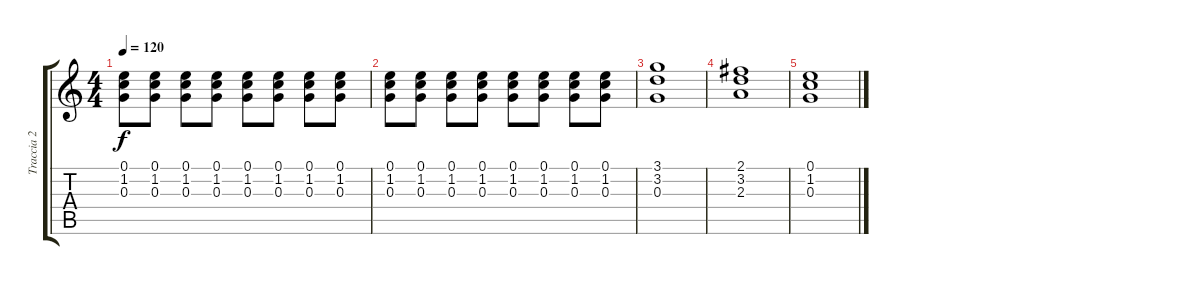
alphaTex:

\track ("Traccia 2" "Traccia 2") {instrument acousticguitarsteel}
\staff {score tabs}
\tuning (E4 B3 G3 D3 A2 E2) {hide}
\ts (4 4)
\tempo 120
\clef g2
\ks c
(0.1 1.2 0.3).8{dy f} (0.1 1.2 0.3).8 (0.1 1.2 0.3).8 (0.1 1.2 0.3).8 (0.1 1.2 0.3).8 (0.1 1.2 0.3).8 (0.1 1.2 0.3).8 (0.1 1.2 0.3).8 |
(0.1 1.2 0.3).8 (0.1 1.2 0.3).8 (0.1 1.2 0.3).8 (0.1 1.2 0.3).8 (0.1 1.2 0.3).8 (0.1 1.2 0.3).8 (0.1 1.2 0.3).8 (0.1 1.2 0.3).8 |
(3.1 3.2 0.3).1 |
(2.1 3.2 2.3).1 |
(0.1 1.2 0.3).1
